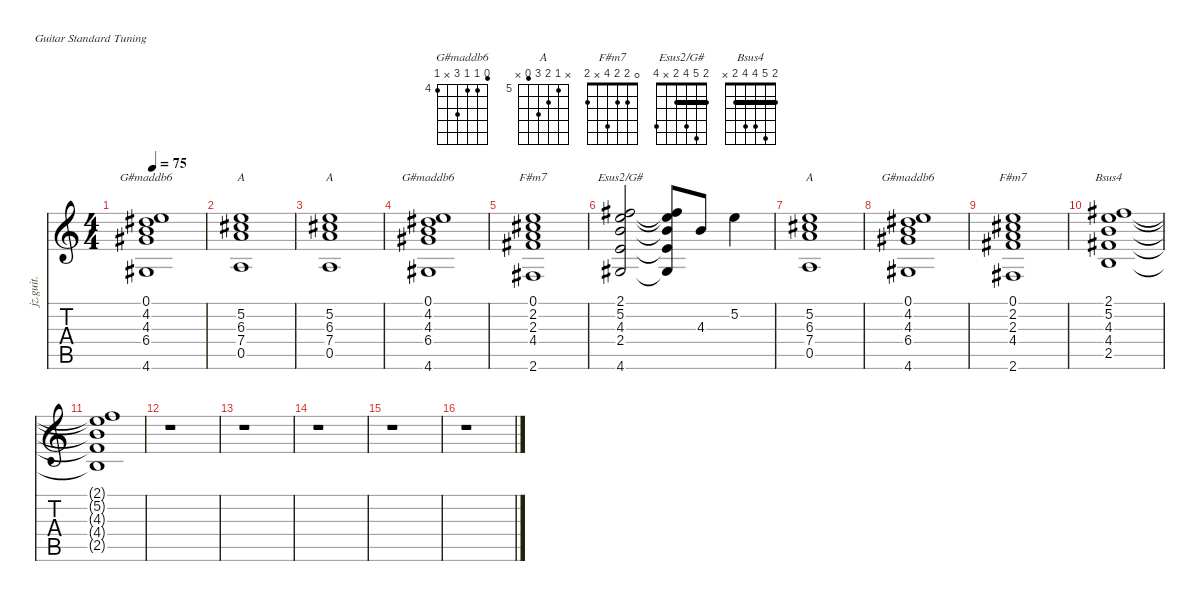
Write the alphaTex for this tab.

\defaultSystemsLayout 4
\hideDynamics
\bracketExtendMode nobrackets
\otherSystemsTrackNameOrientation horizontal
\track ("Guitar (w/chorus)" "jz.guit.") {instrument electricguitarjazz}
\staff {score tabs}
\tuning (E4 B3 G3 D3 A2 E2)
\chord ("G#maddb6" 3 4 4 6 x 4) {firstfret 4}
\chord ("A" x 5 6 7 4 x) {firstfret 5}
\chord ("F#m7" 0 2 2 4 x 2)
\chord ("Esus2/G#" 2 5 4 2 x 4) {barre 2}
\chord ("Bsus4" 2 5 4 4 2 x) {barre 2}
\ts (4 4)
\tempo 75
\clef g2
\ks c
(0.1 4.2{acc #} 4.3 6.4{acc #} 4.6{acc #}).1{ch "G#maddb6" dy f beam Up} |
(5.2 6.3{acc #} 7.4 0.5).1{ch "A" beam Up} |
(5.2 6.3{acc #} 7.4 0.5).1{ch "A" beam Up} |
(0.1 4.2{acc #} 4.3 6.4{acc #} 4.6{acc #}).1{ch "G#maddb6" beam Up} |
(0.1 2.2{acc #} 2.3 4.4{acc #} 2.6{acc #}).1{ch "F#m7" beam Up} |
(2.1{acc #} 5.2 4.3 2.4 4.6{acc #}).2{ch "Esus2/G#" beam Up} (2.1{t acc #} 5.2{t} 4.3{t} 2.4{t} 4.6{t acc #}).8{beam Up} 4.3.8{beam Up} 5.2.4{beam Down} |
(5.2 6.3{acc #} 7.4 0.5).1{ch "A" beam Up} |
(0.1 4.2{acc #} 4.3 6.4{acc #} 4.6{acc #}).1{ch "G#maddb6" beam Up} |
(0.1 2.2{acc #} 2.3 4.4{acc #} 2.6{acc #}).1{ch "F#m7" beam Up} |
(2.1{acc #} 5.2 4.3 4.4{acc #} 2.5).1{ch "Bsus4" beam Up} |
(2.1{t acc #} 5.2{t} 4.3{t} 4.4{t acc #} 2.5{t}).1{beam Up} |
r.1{beam Down} |
r.1{beam Down} |
r.1{beam Down} |
r.1{beam Down} |
r.1{beam Down}
